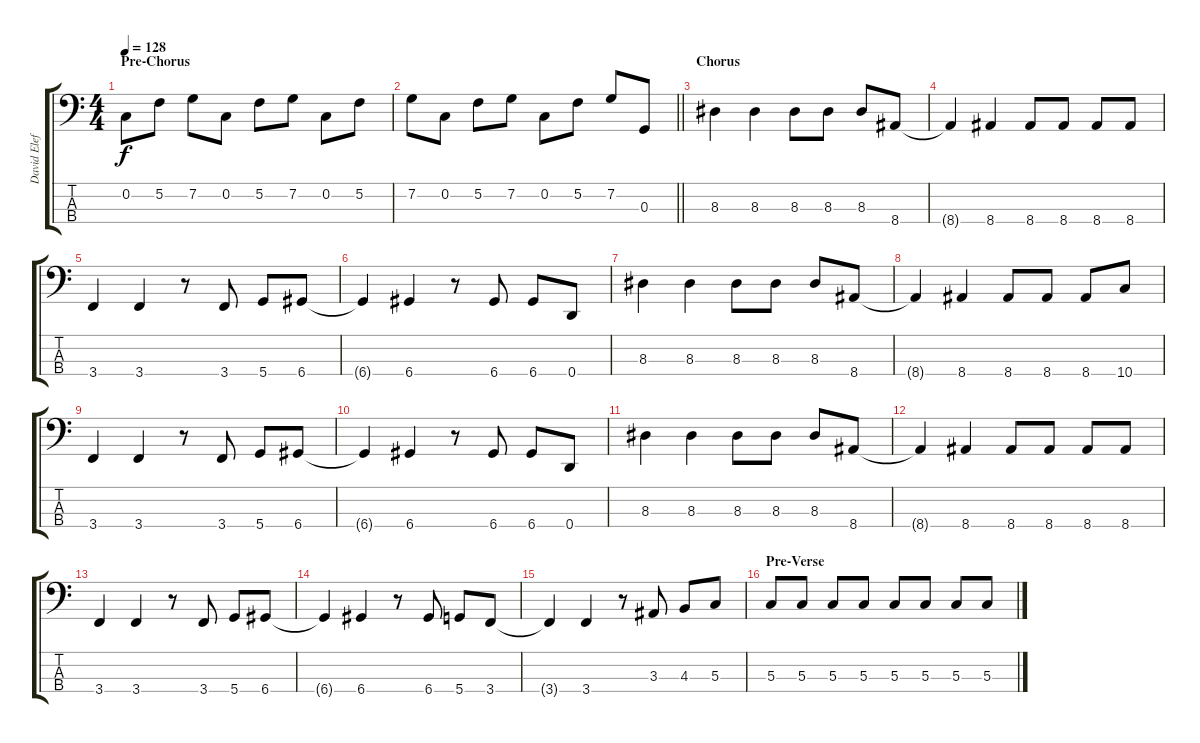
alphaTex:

\track ("David Eleffson" "David Elef") {instrument electricbasspick}
\staff {score tabs}
\tuning (F2 C2 G1 D1) {hide}
\ts (4 4)
\section ("" "Pre-Chorus")
\tempo 128
\clef f4
\ks c
0.2.8{dy f} 5.2.8 7.2.8 0.2.8 5.2.8 7.2.8 0.2.8 5.2.8 |
\barLineRight lightlight
7.2.8 0.2.8 5.2.8 7.2.8 0.2.8 5.2.8 7.2.8 0.3.8 |
\section ("" "Chorus")
8.3.4 8.3.4 8.3.8 8.3.8 8.3.8 8.4.8 |
8.4{t}.4 8.4.4 8.4.8 8.4.8 8.4.8 8.4.8 |
3.4.4 3.4.4 r.8 3.4.8 5.4.8 6.4.8 |
6.4{t}.4 6.4.4 r.8 6.4.8 6.4.8 0.4.8 |
8.3.4 8.3.4 8.3.8 8.3.8 8.3.8 8.4.8 |
8.4{t}.4 8.4.4 8.4.8 8.4.8 8.4.8 10.4.8 |
3.4.4 3.4.4 r.8 3.4.8 5.4.8 6.4.8 |
6.4{t}.4 6.4.4 r.8 6.4.8 6.4.8 0.4.8 |
8.3.4 8.3.4 8.3.8 8.3.8 8.3.8 8.4.8 |
8.4{t}.4 8.4.4 8.4.8 8.4.8 8.4.8 8.4.8 |
3.4.4 3.4.4 r.8 3.4.8 5.4.8 6.4.8 |
6.4{t}.4 6.4.4 r.8 6.4.8 5.4.8 3.4.8 |
3.4{t}.4 3.4.4 r.8 3.3.8 4.3.8 5.3.8 |
\section ("" "Pre-Verse")
5.3.8 5.3.8 5.3.8 5.3.8 5.3.8 5.3.8 5.3.8 5.3.8
